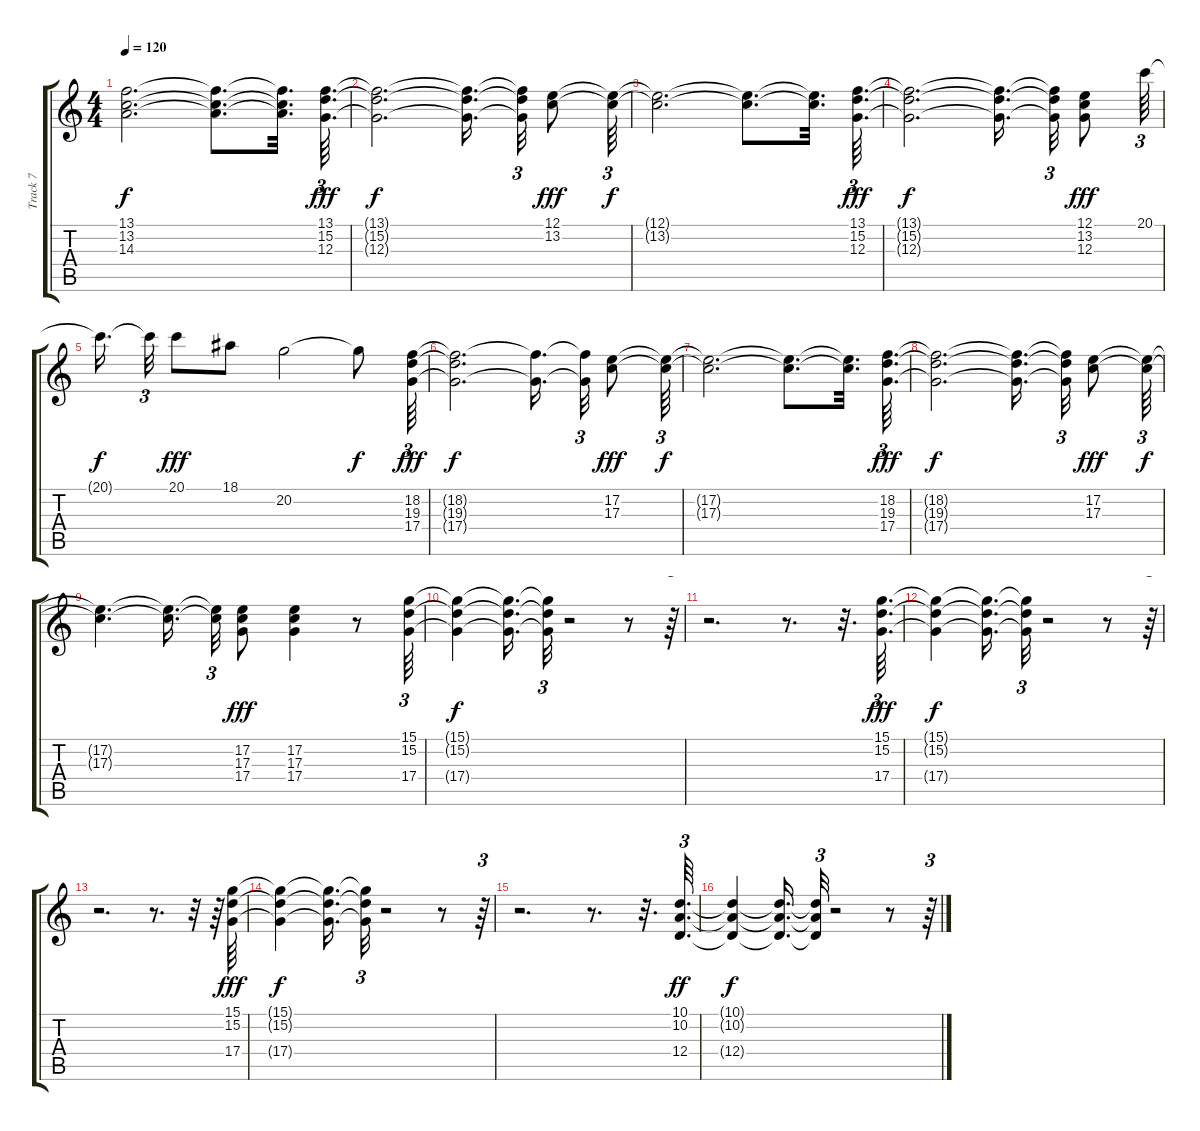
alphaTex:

\track ("Track 7" "Track 7") {instrument percussiveorgan}
\staff {score tabs}
\tuning (E4 B3 G3 D3 A2 E2) {hide}
\ts (4 4)
\tempo 120
\clef g2
\ks c
(13.1{t} 13.2{t} 14.3{t}).2{d dy f} (13.1{t} 13.2{t} 14.3{t}).8{d} (13.1{t} 13.2{t} 14.3{t}).32{d} (13.1 15.2 12.3).64{d tu (3 2) dy fff} |
(13.1{t} 15.2{t} 12.3{t}).2{d dy f} (13.1{t} 15.2{t} 12.3{t}).16{d beam splitsecondary} (13.1{t} 15.2{t} 12.3{t}).32{tu (3 2)} (12.1 13.2).8{dy fff} (12.1{t} 13.2{t}).64{tu (3 2) dy f} |
(12.1{t} 13.2{t}).2{d} (12.1{t} 13.2{t}).8{d} (12.1{t} 13.2{t}).32{d} (13.1 15.2 12.3).64{d tu (3 2) dy fff} |
(13.1{t} 15.2{t} 12.3{t}).2{d dy f} (13.1{t} 15.2{t} 12.3{t}).16{d beam splitsecondary} (13.1{t} 15.2{t} 12.3{t}).32{tu (3 2)} (12.1 13.2 12.3).8{dy fff} 20.1.64{tu (3 2)} |
20.1{t}.16{d dy f beam splitsecondary} 20.1{t}.32{tu (3 2)} 20.1.8{dy fff} 18.1.8 20.2.2 20.2{t}.8{dy f} (18.2 19.3 17.4).64{tu (3 2) dy fff} |
(18.2{t} 19.3{t} 17.4{t}).2{d dy f} (18.2{t} 17.4{t}).16{d beam splitsecondary} (18.2{t} 17.4{t}).32{tu (3 2)} (17.2 17.3).8{dy fff} (17.2{t} 17.3{t}).64{tu (3 2) dy f} |
(17.2{t} 17.3{t}).2{d} (17.2{t} 17.3{t}).8{d} (17.2{t} 17.3{t}).32{d} (18.2 19.3 17.4).64{d tu (3 2) dy fff} |
(18.2{t} 19.3{t} 17.4{t}).2{d dy f} (18.2{t} 19.3{t} 17.4{t}).16{d beam splitsecondary} (18.2{t} 19.3{t} 17.4{t}).32{tu (3 2)} (17.2 17.3).8{dy fff} (17.2{t} 17.3{t}).64{tu (3 2) dy f} |
(17.2{t} 17.3{t}).4{d} (17.2{t} 17.3{t}).16{d beam splitsecondary} (17.2{t} 17.3{t}).32{tu (3 2)} (17.2 17.3 17.4).8{dy fff} (17.2 17.3 17.4).4 r.8 (15.1 15.2 17.4).64{tu (3 2)} |
(15.1{t} 15.2{t} 17.4{t}).4{dy f} (15.1{t} 15.2{t} 17.4{t}).16{d} (15.1{t} 15.2{t} 17.4{t}).32{tu (3 2)} r.2 r.8 r.64{tu (3 2)} |
r.2{d} r.8{d} r.32{d} (15.1 15.2 17.4).64{d tu (3 2) dy fff} |
(15.1{t} 15.2{t} 17.4{t}).4{dy f} (15.1{t} 15.2{t} 17.4{t}).16{d} (15.1{t} 15.2{t} 17.4{t}).32{tu (3 2)} r.2 r.8 r.64{tu (3 2)} |
r.2{d} r.8{d} r.32 r.64 (15.1 15.2 17.4).64{dy fff} |
(15.1{t} 15.2{t} 17.4{t}).4{dy f} (15.1{t} 15.2{t} 17.4{t}).16{d} (15.1{t} 15.2{t} 17.4{t}).32{tu (3 2)} r.2 r.8 r.64{tu (3 2)} |
r.2{d} r.8{d} r.32{d} (10.1 10.2 12.4).64{d tu (3 2) dy ff} |
(10.1{t} 10.2{t} 12.4{t}).4{dy f} (10.1{t} 10.2{t} 12.4{t}).16{d} (10.1{t} 10.2{t} 12.4{t}).32{tu (3 2)} r.2 r.8 r.64{tu (3 2)}
